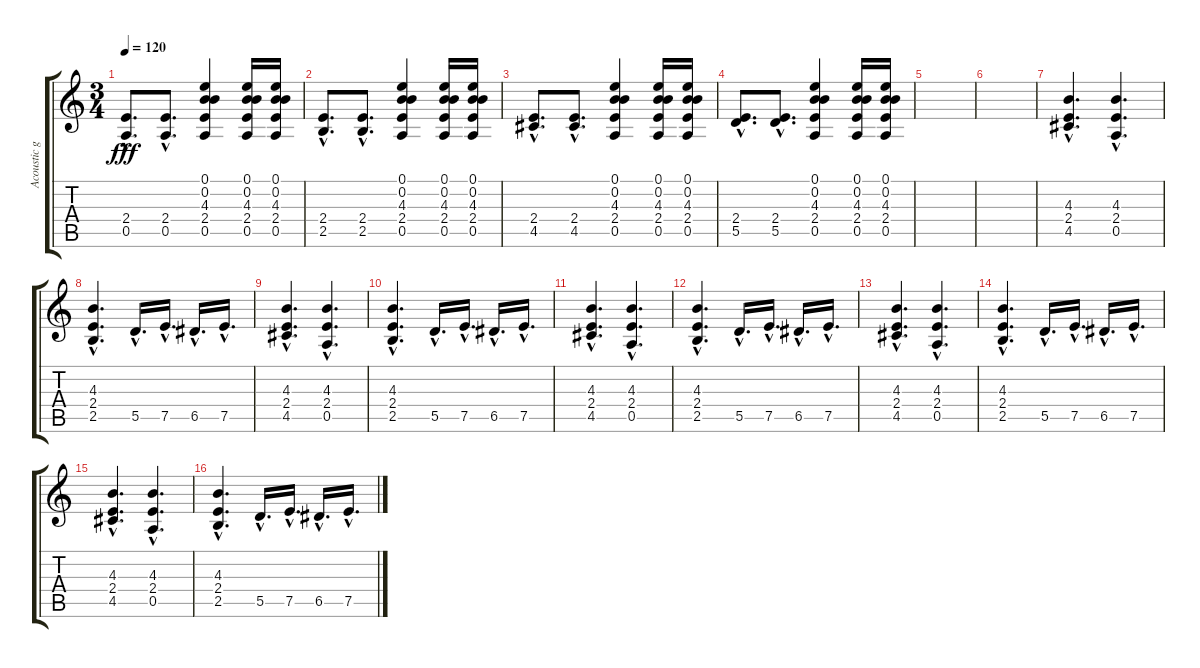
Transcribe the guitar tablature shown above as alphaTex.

\track ("Acoustic guitar" "Acoustic g") {instrument acousticguitarsteel}
\staff {score tabs}
\tuning (E4 B3 G3 D3 A2 E2) {hide}
\ts (3 4)
\tempo 120
\clef g2
\ks c
(2.4{hac} 0.5{hac}).8{d dy fff} (2.4{hac} 0.5{hac}).8{d} (0.1 0.2 4.3 2.4 0.5).4 (0.1 0.2 4.3 2.4 0.5).16 (0.1 0.2 4.3 2.4 0.5).16 |
(2.4{hac} 2.5{hac}).8{d} (2.4{hac} 2.5{hac}).8{d} (0.1 0.2 4.3 2.4 0.5).4 (0.1 0.2 4.3 2.4 0.5).16 (0.1 0.2 4.3 2.4 0.5).16 |
(2.4{hac} 4.5{hac}).8{d} (2.4{hac} 4.5{hac}).8{d} (0.1 0.2 4.3 2.4 0.5).4 (0.1 0.2 4.3 2.4 0.5).16 (0.1 0.2 4.3 2.4 0.5).16 |
(2.4{hac} 5.5{hac}).8{d} (2.4{hac} 5.5{hac}).8{d} (0.1 0.2 4.3 2.4 0.5).4 (0.1 0.2 4.3 2.4 0.5).16 (0.1 0.2 4.3 2.4 0.5).16 |
|
|
(4.3{hac} 2.4{hac} 4.5{hac}).4{d instrument distortionguitar} (4.3{hac} 2.4{hac} 0.5{hac}).4{d} |
(4.3{hac} 2.4{hac} 2.5{hac}).4{d} 5.5{hac}.16{d} 7.5{hac}.16{d} 6.5{hac}.16{d} 7.5{hac}.16{d} |
(4.3{hac} 2.4{hac} 4.5{hac}).4{d} (4.3{hac} 2.4{hac} 0.5{hac}).4{d} |
(4.3{hac} 2.4{hac} 2.5{hac}).4{d} 5.5{hac}.16{d} 7.5{hac}.16{d} 6.5{hac}.16{d} 7.5{hac}.16{d} |
(4.3{hac} 2.4{hac} 4.5{hac}).4{d} (4.3{hac} 2.4{hac} 0.5{hac}).4{d} |
(4.3{hac} 2.4{hac} 2.5{hac}).4{d} 5.5{hac}.16{d} 7.5{hac}.16{d} 6.5{hac}.16{d} 7.5{hac}.16{d} |
(4.3{hac} 2.4{hac} 4.5{hac}).4{d} (4.3{hac} 2.4{hac} 0.5{hac}).4{d} |
(4.3{hac} 2.4{hac} 2.5{hac}).4{d} 5.5{hac}.16{d} 7.5{hac}.16{d} 6.5{hac}.16{d} 7.5{hac}.16{d} |
(4.3{hac} 2.4{hac} 4.5{hac}).4{d instrument distortionguitar} (4.3{hac} 2.4{hac} 0.5{hac}).4{d} |
(4.3{hac} 2.4{hac} 2.5{hac}).4{d} 5.5{hac}.16{d} 7.5{hac}.16{d} 6.5{hac}.16{d} 7.5{hac}.16{d}
